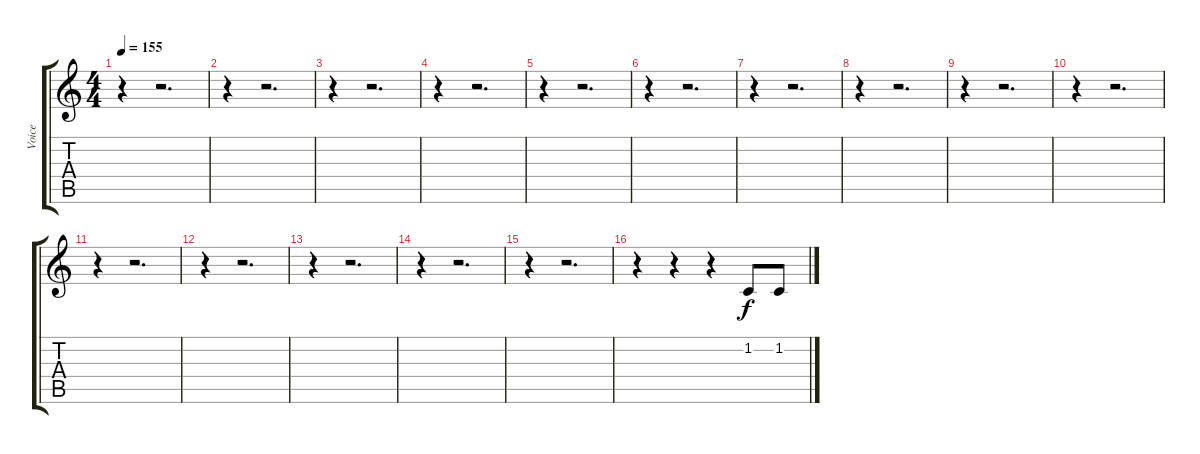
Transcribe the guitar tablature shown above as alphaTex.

\track ("Voice" "Voice") {instrument electricgrandpiano}
\staff {score tabs}
\tuning (E4 B3 G3 D3 A2 E2) {hide}
\ts (4 4)
\tempo 155
\clef g2
\ks c
r.4{dy f} r.2{d} |
r.4 r.2{d} |
r.4 r.2{d} |
r.4 r.2{d} |
r.4 r.2{d} |
r.4 r.2{d} |
r.4 r.2{d} |
r.4 r.2{d} |
r.4 r.2{d} |
r.4 r.2{d} |
r.4 r.2{d} |
r.4 r.2{d} |
r.4 r.2{d} |
r.4 r.2{d} |
r.4 r.2{d} |
r.4 r.4 r.4 1.2.8 1.2.8
